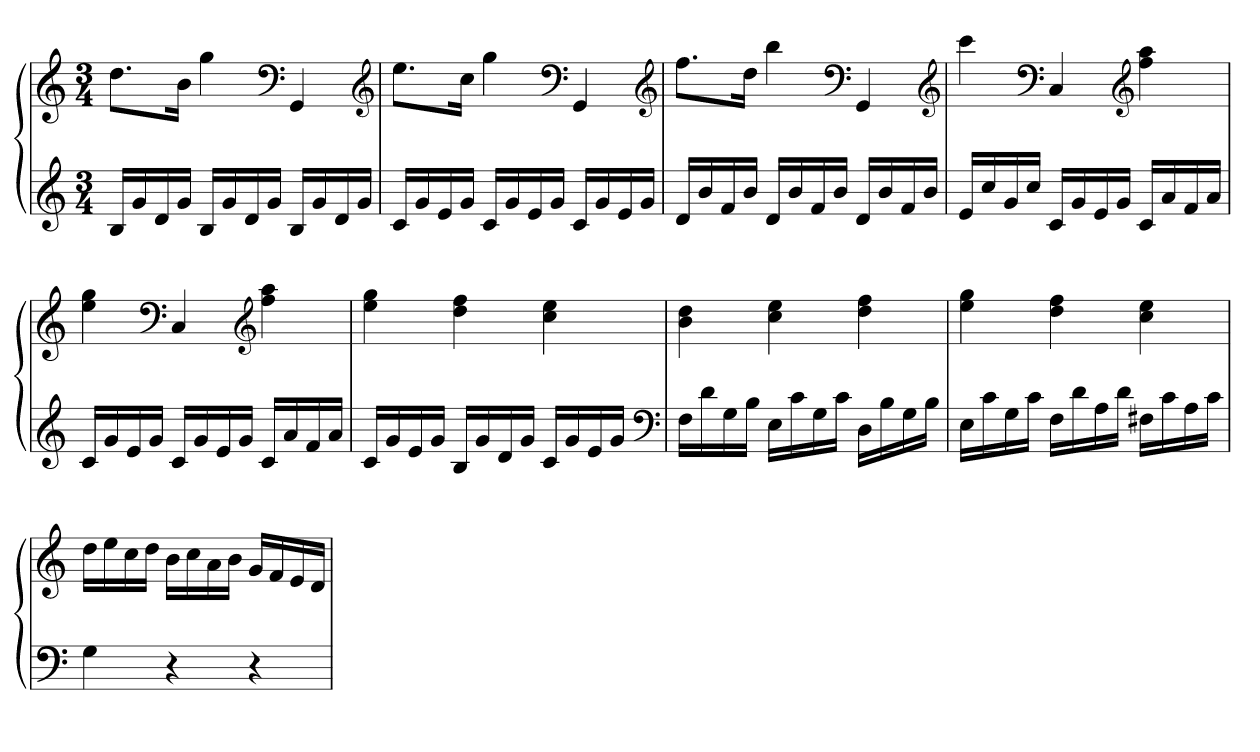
**kern	**kern
*part1	*part1
*staff2	*staff1
*clefG2	*clefG2
*k[]	*k[]
*M3/4	*M3/4
=	=
16BLL	8.ddL
16g	.
16d	.
16gJJ	16bJk
16BLL	4gg
16g	.
16d	.
16gJJ	.
*	*clefF4
16BLL	4GG
16g	.
16d	.
16gJJ	.
*	*clefG2
=	=
16cLL	8.eeL
16g	.
16e	.
16gJJ	16ccJk
16cLL	4gg
16g	.
16e	.
16gJJ	.
*	*clefF4
16cLL	4GG
16g	.
16e	.
16gJJ	.
*	*clefG2
=	=
16dLL	8.ffL
16b	.
16f	.
16bJJ	16ddJk
16dLL	4bb
16b	.
16f	.
16bJJ	.
*	*clefF4
16dLL	4GG
16b	.
16f	.
16bJJ	.
*	*clefG2
=	=
16eLL	4ccc
16cc	.
16g	.
16ccJJ	.
*	*clefF4
16cLL	4C
16g	.
16e	.
16gJJ	.
*	*clefG2
16cLL	4ff 4aa
16a	.
16f	.
16aJJ	.
=	=
16cLL	4ee 4gg
16g	.
16e	.
16gJJ	.
*	*clefF4
16cLL	4C
16g	.
16e	.
16gJJ	.
*	*clefG2
16cLL	4ff 4aa
16a	.
16f	.
16aJJ	.
=	=
16cLL	4ee 4gg
16g	.
16e	.
16gJJ	.
16BLL	4dd 4ff
16g	.
16d	.
16gJJ	.
16cLL	4cc 4ee
16g	.
16e	.
16gJJ	.
*clefF4	*
=	=
16FLL	4b 4dd
16d	.
16G	.
16BJJ	.
16ELL	4cc 4ee
16c	.
16G	.
16cJJ	.
16DLL	4dd 4ff
16B	.
16G	.
16BJJ	.
=	=
16ELL	4ee 4gg
16c	.
16G	.
16cJJ	.
16FLL	4dd 4ff
16d	.
16A	.
16dJJ	.
16F#XLL	4cc 4ee
16c	.
16A	.
16cJJ	.
=	=
4G	16ddLL
.	16ee
.	16cc
.	16ddJJ
4r	16bLL
.	16cc
.	16a
.	16bJJ
4r	16gLL
.	16f
.	16e
.	16dJJ
=	=
*-	*-
